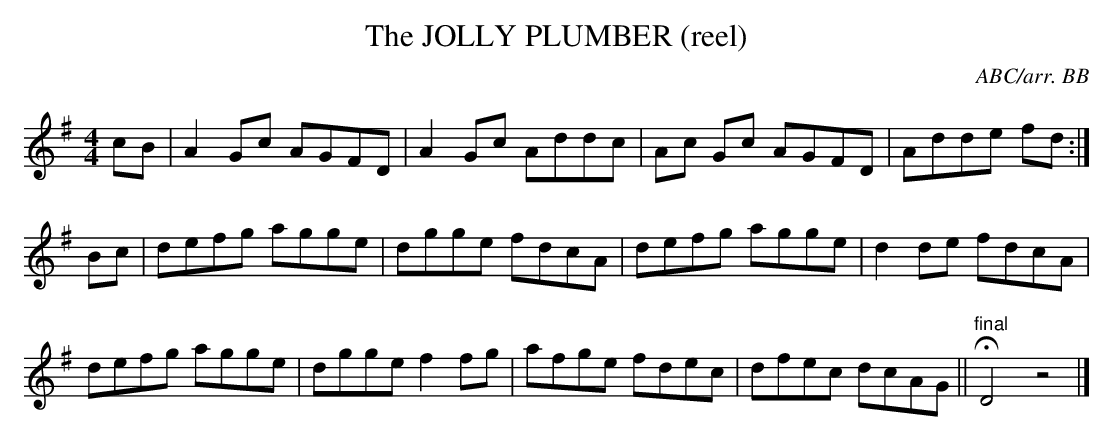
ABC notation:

X:1
T:JOLLY PLUMBER (reel), The
C:ABC/arr. BB
L:1/8
M:4/4
K:Dmix
cB|A2Gc AGFD|A2Gc Addc|Ac Gc AGFD|Adde fd :|
Bc|defg agge|dgge fdcA|defg agge|d2 de fdcA|
defg agge|dgge f2 fg|afge fdec|dfec dcAG||"final"HD4z4|]
